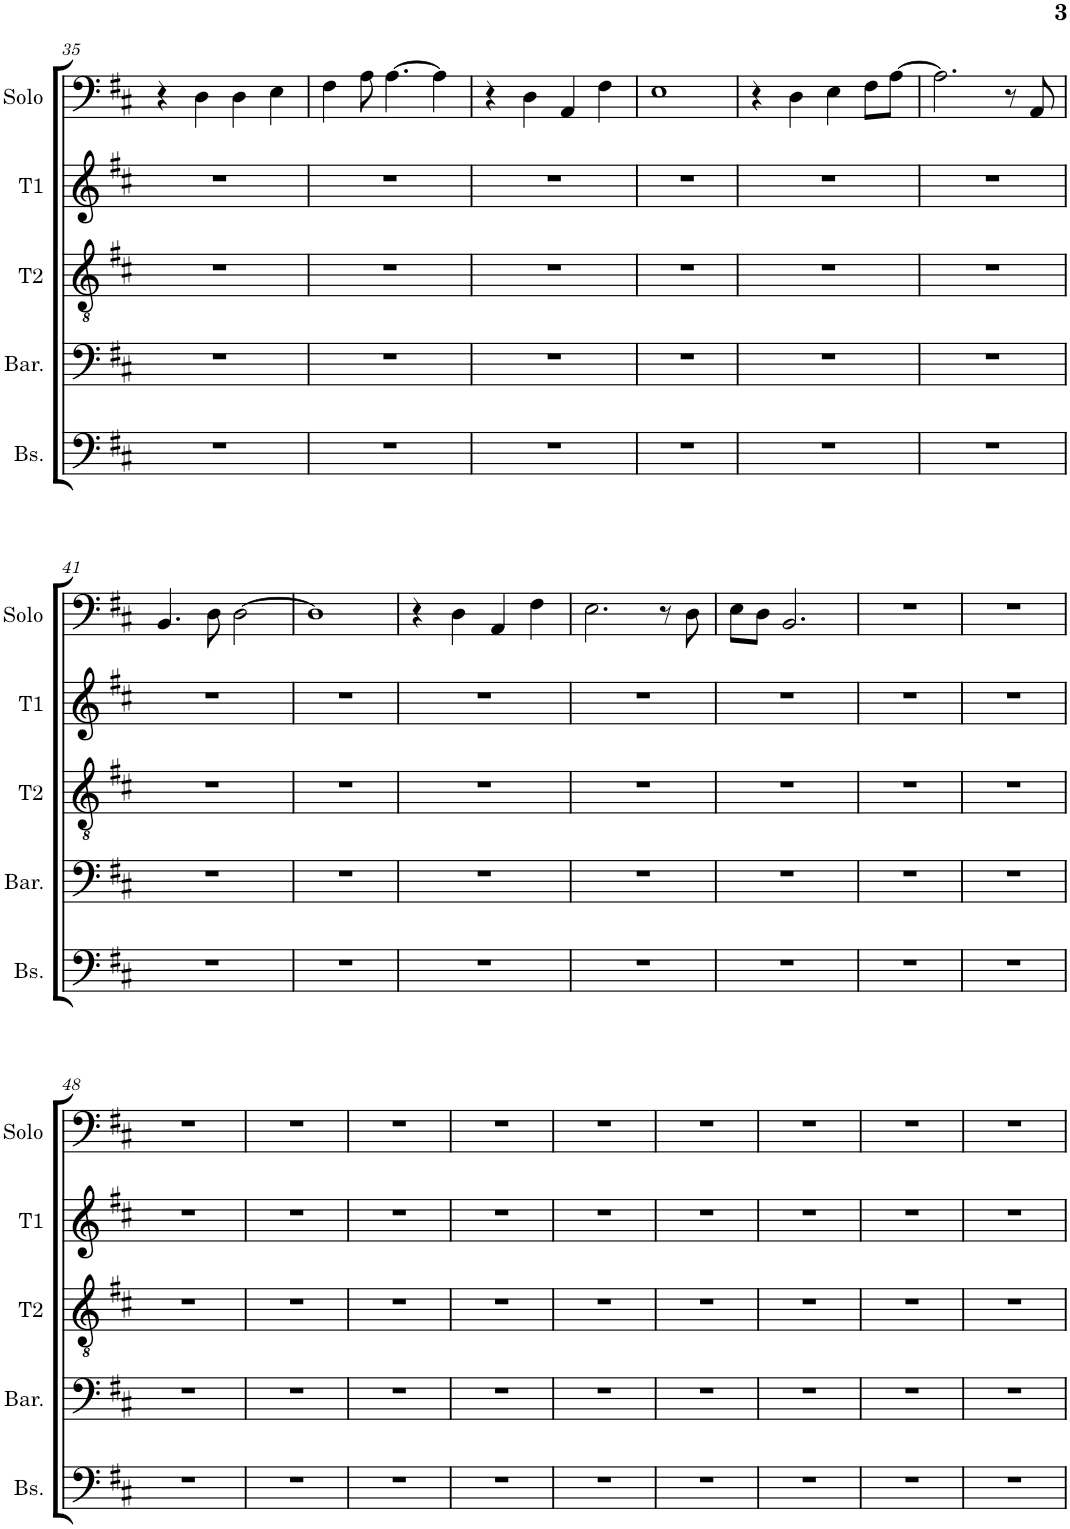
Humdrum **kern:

**kern	**kern	**kern	**kern	**kern
*part5	*part4	*part3	*part2	*part1
*staff5	*staff4	*staff3	*staff2	*staff1
*I"Bass	*I"Baritone	*I"Tenor 2	*I"Tenor 1	*I"Solo
*I'Bs.	*I'Bar.	*I'T2	*I'T1	*I'Solo
!!LO:PB:g=z
*clefF4	*clefF4	*clefGv2	*clefG2	*clefF4
*k[f#c#]	*k[f#c#]	*k[f#c#]	*k[f#c#]	*k[f#c#]
*M4/4	*M4/4	*M4/4	*M4/4	*M4/4
=35	=35	=35	=35	=35
1r	1r	1r	1r	4r
.	.	.	.	4D\
.	.	.	.	4D\
.	.	.	.	4E\
=36	=36	=36	=36	=36
1r	1r	1r	1r	4F#\
.	.	.	.	8A\
.	.	.	.	[4.A\
.	.	.	.	4A\]
=37	=37	=37	=37	=37
1r	1r	1r	1r	4r
.	.	.	.	4D\
.	.	.	.	4AA/
.	.	.	.	4F#\
=38	=38	=38	=38	=38
1r	1r	1r	1r	1E
=39	=39	=39	=39	=39
1r	1r	1r	1r	4r
.	.	.	.	4D\
.	.	.	.	4E\
.	.	.	.	8F#\L
.	.	.	.	[8A\J
=40	=40	=40	=40	=40
1r	1r	1r	1r	2.A\]
.	.	.	.	8r
.	.	.	.	8AA/
!!LO:LB:g=z
=41	=41	=41	=41	=41
1r	1r	1r	1r	4.BB/
.	.	.	.	8D\
.	.	.	.	[2D\
=42	=42	=42	=42	=42
1r	1r	1r	1r	1D]
=43	=43	=43	=43	=43
1r	1r	1r	1r	4r
.	.	.	.	4D\
.	.	.	.	4AA/
.	.	.	.	4F#\
=44	=44	=44	=44	=44
1r	1r	1r	1r	2.E\
.	.	.	.	8r
.	.	.	.	8D\
=45	=45	=45	=45	=45
1r	1r	1r	1r	8E\L
.	.	.	.	8D\J
.	.	.	.	2.BB/
=46	=46	=46	=46	=46
1r	1r	1r	1r	1r
=47	=47	=47	=47	=47
1r	1r	1r	1r	1r
!!LO:LB:g=z
=48	=48	=48	=48	=48
1r	1r	1r	1r	1r
=49	=49	=49	=49	=49
1r	1r	1r	1r	1r
=50	=50	=50	=50	=50
1r	1r	1r	1r	1r
=51	=51	=51	=51	=51
1r	1r	1r	1r	1r
=52	=52	=52	=52	=52
1r	1r	1r	1r	1r
=53	=53	=53	=53	=53
1r	1r	1r	1r	1r
=54	=54	=54	=54	=54
1r	1r	1r	1r	1r
=55	=55	=55	=55	=55
1r	1r	1r	1r	1r
=56	=56	=56	=56	=56
1r	1r	1r	1r	1r
=	=	=	=	=
*-	*-	*-	*-	*-
